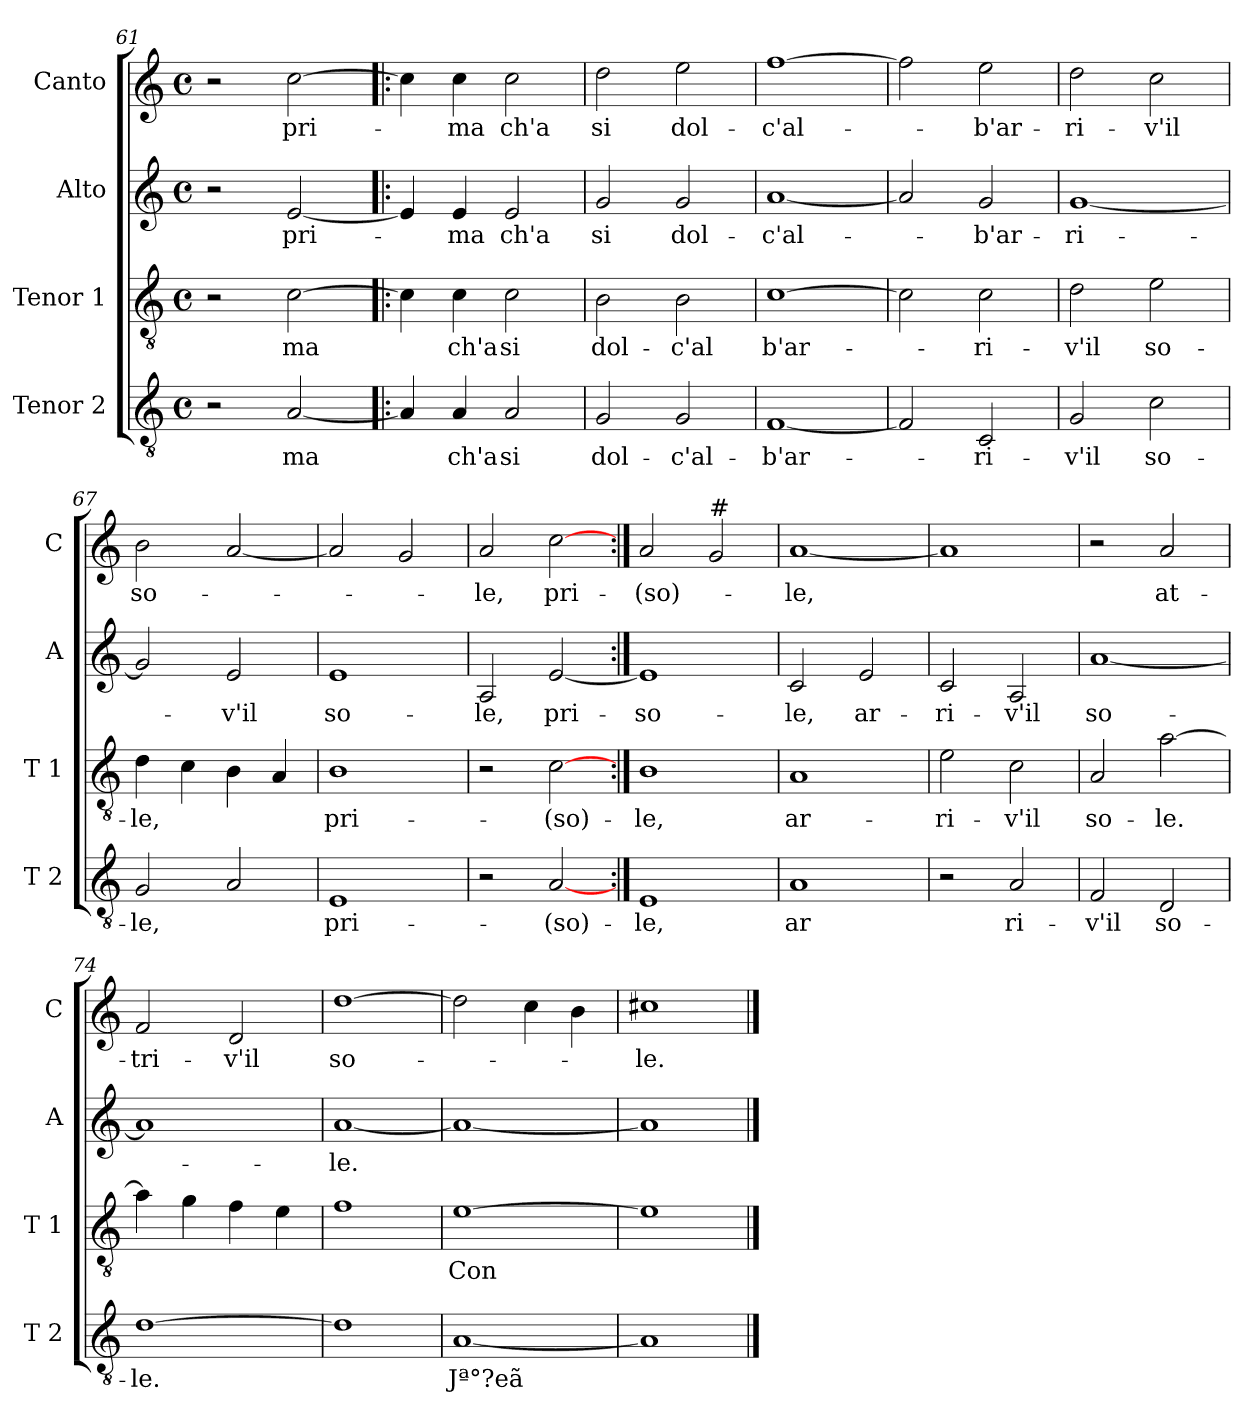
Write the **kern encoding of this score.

**kern	**text	**kern	**text	**kern	**text	**kern	**text
*part4	*part4	*part3	*part3	*part2	*part2	*part1	*part1
*staff4	*staff4	*staff3	*staff3	*staff2	*staff2	*staff1	*staff1
*I"Tenor 2	*	*I"Tenor 1	*	*I"Alto	*	*I"Canto	*
*I'T 2	*	*I'T 1	*	*I'A	*	*I'C	*
!!LO:PB:g=z
*clefGv2	*	*clefGv2	*	*clefG2	*	*clefG2	*
*k[]	*	*k[]	*	*k[]	*	*k[]	*
*C:	*	*C:	*	*C:	*	*C:	*
*M4/4	*	*M4/4	*	*M4/4	*	*M4/4	*
*met(c)	*	*met(c)	*	*met(c)	*	*met(c)	*
=61	=61	=61	=61	=61	=61	=61	=61
2r	.	2r	.	2r	.	2r	.
!	!LO:LY:b	!	!LO:LY:b	!	!LO:LY:b	!	!LO:LY:b
[2A/	-ma	[2c\	-ma	[2e/	pri-	[2cc\	pri-
=62!|:	=62!|:	=62!|:	=62!|:	=62!|:	=62!|:	=62!|:	=62!|:
4A/]	.	4c\]	.	4e/]	.	4cc\]	.
!	!LO:LY:b	!	!LO:LY:b	!	!LO:LY:b	!	!LO:LY:b
4A/	ch'a	4c\	ch'a	4e/	-ma	4cc\	-ma
!	!LO:LY:b	!	!LO:LY:b	!	!LO:LY:b	!	!LO:LY:b
2A/	si	2c\	si	2e/	ch'a	2cc\	ch'a
=63	=63	=63	=63	=63	=63	=63	=63
!	!LO:LY:b	!	!LO:LY:b	!	!LO:LY:b	!	!LO:LY:b
2G/	dol-	2B\	dol-	2g/	si	2dd\	si
!	!LO:LY:b	!	!LO:LY:b	!	!LO:LY:b	!	!LO:LY:b
2G/	-c'al-	2B\	-c'al	2g/	dol-	2ee\	dol-
=64	=64	=64	=64	=64	=64	=64	=64
!	!LO:LY:b	!	!LO:LY:b	!	!LO:LY:b	!	!LO:LY:b
[1F	-b'ar-	[1c	b'ar-	[1a	-c'al-	[1ff	-c'al-
=65	=65	=65	=65	=65	=65	=65	=65
2F/]	.	2c\]	.	2a/]	.	2ff\]	.
!	!LO:LY:b	!	!LO:LY:b	!	!LO:LY:b	!	!LO:LY:b
2C/	-ri-	2c\	-ri-	2g/	-b'ar-	2ee\	-b'ar-
!!LO:LB:g=z
=66	=66	=66	=66	=66	=66	=66	=66
!	!LO:LY:b	!	!LO:LY:b	!	!LO:LY:b	!	!LO:LY:b
2G/	-v'il	2d\	-v'il	[1g	-ri-	2dd\	-ri-
!	!LO:LY:b	!	!LO:LY:b	!	!	!	!LO:LY:b
2c\	so-	2e\	so-	.	.	2cc\	-v'il
=67	=67	=67	=67	=67	=67	=67	=67
!	!LO:LY:b	!	!LO:LY:b	!	!	!	!LO:LY:b
2G/	-le,	4d\	-le,	2g/]	.	2b\	so-
.	.	4c\	.	.	.	.	.
!	!	!	!	!	!LO:LY:b	!	!
2A/	.	4B\	.	2e/	-v'il	[2a/	.
.	.	4A/	.	.	.	.	.
=68	=68	=68	=68	=68	=68	=68	=68
!	!LO:LY:b	!	!LO:LY:b	!	!LO:LY:b	!	!
1E	pri-	1B	pri-	1e	so-	2a/]	.
.	.	.	.	.	.	2g/	.
=69	=69	=69	=69	=69	=69	=69	=69
!	!	!	!	!	!LO:LY:b	!	!LO:LY:b
2r	.	2r	.	2A/	-le,	2a/	-le,
!	!LO:LY:b	!	!LO:LY:b	!	!LO:LY:b	!	!LO:LY:b
[2A/	-(so)-	[2c\	-(so)-	[2e/	pri-	[2cc\	pri-
=70:|!	=70:|!	=70:|!	=70:|!	=70:|!	=70:|!	=70:|!	=70:|!
!	!LO:LY:b	!	!LO:LY:b	!	!LO:LY:b	!	!LO:LY:b
1E	-le,	1B	-le,	1e]	-so-	2a/	-(so)-
!	!	!	!	!	!	!LO:TX:a:t=#	!
.	.	.	.	.	.	2g/	.
=71	=71	=71	=71	=71	=71	=71	=71
!	!LO:LY:b	!	!LO:LY:b	!	!LO:LY:b	!	!LO:LY:b
1A	ar	1A	ar-	2c/	-le,	[1a	-le,
!	!	!	!	!	!LO:LY:b	!	!
.	.	.	.	2e/	ar-	.	.
!!LO:LB:g=z
=72	=72	=72	=72	=72	=72	=72	=72
!	!	!	!LO:LY:b	!	!LO:LY:b	!	!
2r	.	2e\	-ri-	2c/	-ri-	1a]	.
!	!LO:LY:b	!	!LO:LY:b	!	!LO:LY:b	!	!
2A/	ri-	2c\	-v'il	2A/	-v'il	.	.
=73	=73	=73	=73	=73	=73	=73	=73
!	!LO:LY:b	!	!LO:LY:b	!	!LO:LY:b	!	!
2F/	-v'il	2A/	so-	[1a	so-	2r	.
!	!LO:LY:b	!	!LO:LY:b	!	!	!	!LO:LY:b
2D/	so-	[2a\	-le.	.	.	2a/	at-
=74	=74	=74	=74	=74	=74	=74	=74
!	!LO:LY:b	!	!	!	!	!	!LO:LY:b
[1d	-le.	4a\]	.	1a]	.	2f/	-tri-
.	.	4g\	.	.	.	.	.
!	!	!	!	!	!	!	!LO:LY:b
.	.	4f\	.	.	.	2d/	-v'il
.	.	4e\	.	.	.	.	.
=75	=75	=75	=75	=75	=75	=75	=75
!	!	!	!	!	!LO:LY:b	!	!LO:LY:b
1d]	.	1f	.	[1a	-le.	[1dd	so-
=76	=76	=76	=76	=76	=76	=76	=76
!	!LO:LY:b	!	!LO:LY:b	!	!	!	!
[1A	Jª°?eã	[1e	Con	1a_	.	2dd\]	.
.	.	.	.	.	.	4cc\	.
.	.	.	.	.	.	4b\	.
=77	=77	=77	=77	=77	=77	=77	=77
!	!	!	!	!	!	!	!LO:LY:b
1A]	.	1e]	.	1a]	.	1cc#X	-le.
==	==	==	==	==	==	==	==
*-	*-	*-	*-	*-	*-	*-	*-
